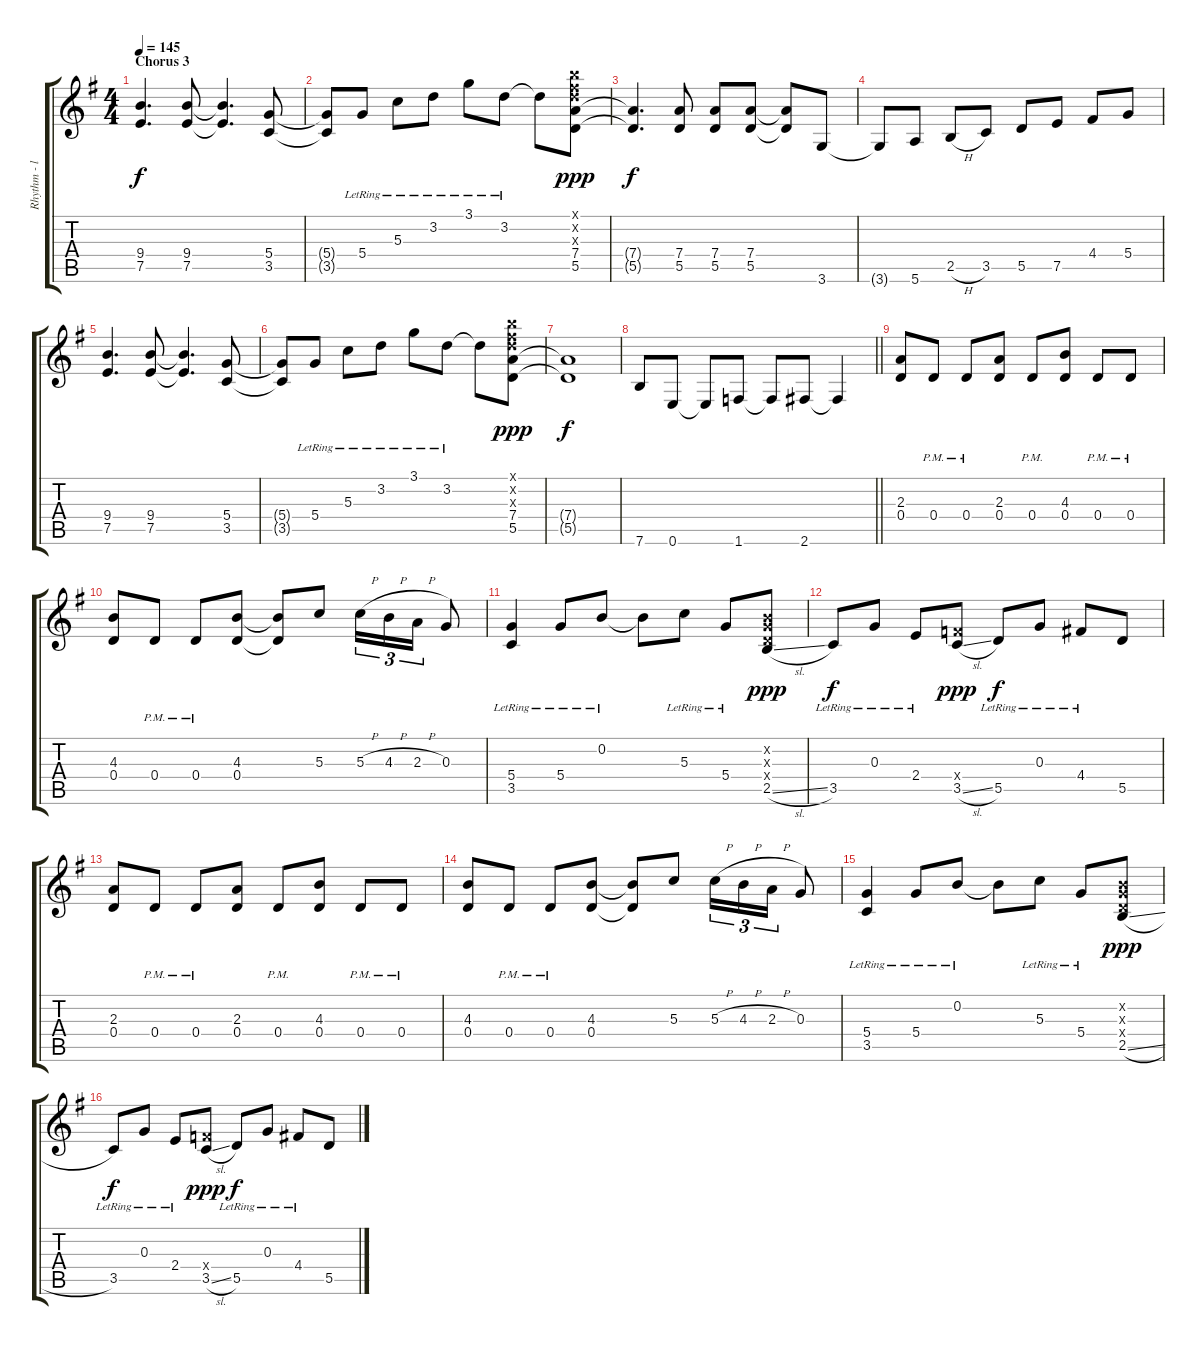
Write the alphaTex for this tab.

\track ("Rhythm - left" "Rhythm - l") {instrument distortionguitar}
\staff {score tabs}
\tuning (E4 B3 G3 D3 A2 E2) {hide}
\ts (4 4)
\section ("" "Chorus 3")
\tempo 145
\clef g2
\ks g
(9.4 7.5).4{d dy f} (9.4 7.5).8 (9.4{t} 7.5{t}).4{d} (5.4 3.5).8 |
(5.4{t} 3.5{t}).8 5.4{lr}.8 5.3{lr}.8 3.2{lr}.8 3.1{lr}.8 3.2{lr}.8 3.2{t}.8 (7.1{x} 7.2{x} 7.3{x} 7.4 5.5).8{dy ppp} |
(7.4{t} 5.5{t}).4{d dy f} (7.4 5.5).8 (7.4 5.5).8 (7.4 5.5).8 (7.4{t} 5.5{t}).8 3.6.8 |
3.6{t}.8 5.6.8 2.5{h}.8 3.5.8 5.5.8 7.5.8 4.4.8 5.4.8 |
(9.4 7.5).4{d} (9.4 7.5).8 (9.4{t} 7.5{t}).4{d} (5.4 3.5).8 |
(5.4{t} 3.5{t}).8 5.4{lr}.8 5.3{lr}.8 3.2{lr}.8 3.1{lr}.8 3.2{lr}.8 3.2{t}.8 (7.1{x} 7.2{x} 7.3{x} 7.4 5.5).8{dy ppp} |
(7.4{t} 5.5{t}).1{dy f} |
\barLineRight lightlight
7.6.8 0.6.8 0.6{t}.8 1.6.8 1.6{t}.8 2.6.8 2.6{t}.4 |
(2.3 0.4).8 0.4{pm}.8 0.4{pm}.8 (2.3 0.4).8 0.4{pm}.8 (4.3 0.4).8 0.4{pm}.8 0.4{pm}.8 |
(4.3 0.4).8 0.4{pm}.8 0.4{pm}.8 (4.3 0.4).8 (4.3{t} 0.4{t}).8 5.3.8 5.3{h}.16{tu (3 2)} 4.3{h}.16{tu (3 2)} 2.3{h}.16{tu (3 2)} 0.3.8 |
(5.4{lr} 3.5{lr}).4 5.4{lr}.8 0.2{lr}.8 0.2{t}.8 5.3{lr}.8 5.4{lr}.8 (0.2{x} 0.3{x} 0.4{x} 2.5{sl}).8{dy ppp} |
3.5{lr}.8{dy f} 0.3{lr}.8 2.4{lr}.8 (3.4{x} 3.5{sl}).8{dy ppp} 5.5{lr}.8{dy f} 0.3{lr}.8 4.4{lr}.8 5.5.8 |
(2.3 0.4).8 0.4{pm}.8 0.4{pm}.8 (2.3 0.4).8 0.4{pm}.8 (4.3 0.4).8 0.4{pm}.8 0.4{pm}.8 |
(4.3 0.4).8 0.4{pm}.8 0.4{pm}.8 (4.3 0.4).8 (4.3{t} 0.4{t}).8 5.3.8 5.3{h}.16{tu (3 2)} 4.3{h}.16{tu (3 2)} 2.3{h}.16{tu (3 2)} 0.3.8 |
(5.4{lr} 3.5{lr}).4 5.4{lr}.8 0.2{lr}.8 0.2{t}.8 5.3{lr}.8 5.4{lr}.8 (0.2{x} 0.3{x} 0.4{x} 2.5{sl}).8{dy ppp} |
3.5{lr}.8{dy f} 0.3{lr}.8 2.4{lr}.8 (3.4{x} 3.5{sl}).8{dy ppp} 5.5{lr}.8{dy f} 0.3{lr}.8 4.4{lr}.8 5.5.8
